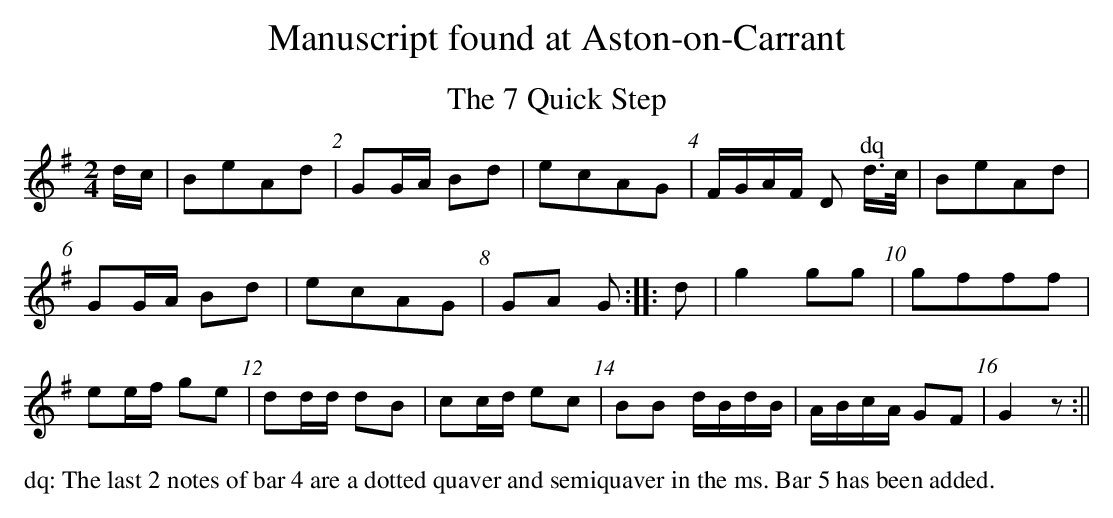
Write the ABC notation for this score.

X:1
T:7 Quick Step, The
M:2/4
L:1/16
K:G
dc | B2e2A2d2 | G2GA B2d2 | e2c2A2G2 | FGAF D2 "^dq"d>c | B2e2A2d2 |
 G2GA B2d2 | e2c2A2G2 | G2A2 G2 :||:d2 | g4 g2g2 | g2f2f2f2 |
 e2ef g2e2 | d2dd d2B2 | c2cd e2c2 |\
 B2B2 dBdB | ABcA G2F2 | G4 z2 :||
